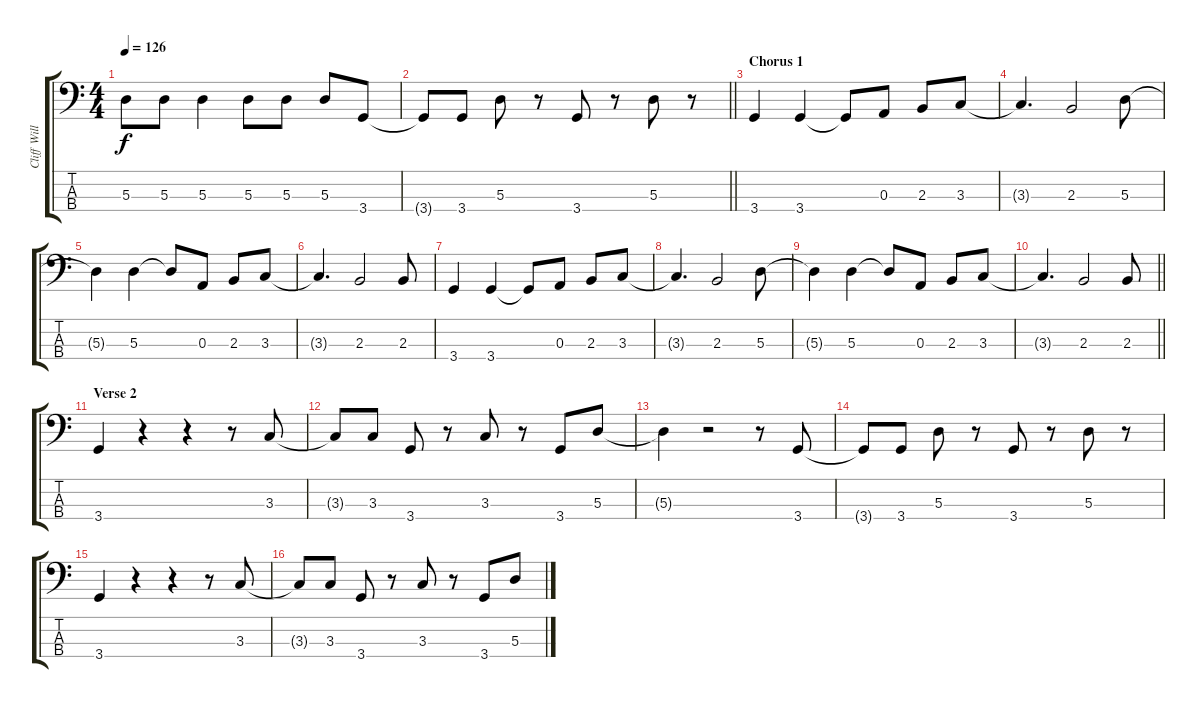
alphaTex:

\track ("Cliff Willians (Bass)" "Cliff Will") {instrument electricbasspick}
\staff {score tabs}
\tuning (G2 D2 A1 E1) {hide}
\ts (4 4)
\tempo 126
\clef f4
\ks c
5.3{t}.8{dy f} 5.3.8 5.3.4 5.3.8 5.3.8 5.3.8 3.4.8 |
\barLineRight lightlight
3.4{t}.8 3.4.8 5.3.8 r.8 3.4.8 r.8 5.3.8 r.8 |
\section ("" "Chorus 1")
3.4.4 3.4.4 3.4{t}.8 0.3.8 2.3.8 3.3.8 |
3.3{t}.4{d} 2.3.2 5.3.8 |
5.3{t}.4 5.3.4 5.3{t}.8 0.3.8 2.3.8 3.3.8 |
3.3{t}.4{d} 2.3.2 2.3.8 |
3.4.4 3.4.4 3.4{t}.8 0.3.8 2.3.8 3.3.8 |
3.3{t}.4{d} 2.3.2 5.3.8 |
5.3{t}.4 5.3.4 5.3{t}.8 0.3.8 2.3.8 3.3.8 |
\barLineRight lightlight
3.3{t}.4{d} 2.3.2 2.3.8 |
\section ("" "Verse 2")
3.4.4 r.4 r.4 r.8 3.3.8 |
3.3{t}.8 3.3.8 3.4.8 r.8 3.3.8 r.8 3.4.8 5.3.8 |
5.3{t}.4 r.2 r.8 3.4.8 |
3.4{t}.8 3.4.8 5.3.8 r.8 3.4.8 r.8 5.3.8 r.8 |
3.4.4 r.4 r.4 r.8 3.3.8 |
3.3{t}.8 3.3.8 3.4.8 r.8 3.3.8 r.8 3.4.8 5.3.8
